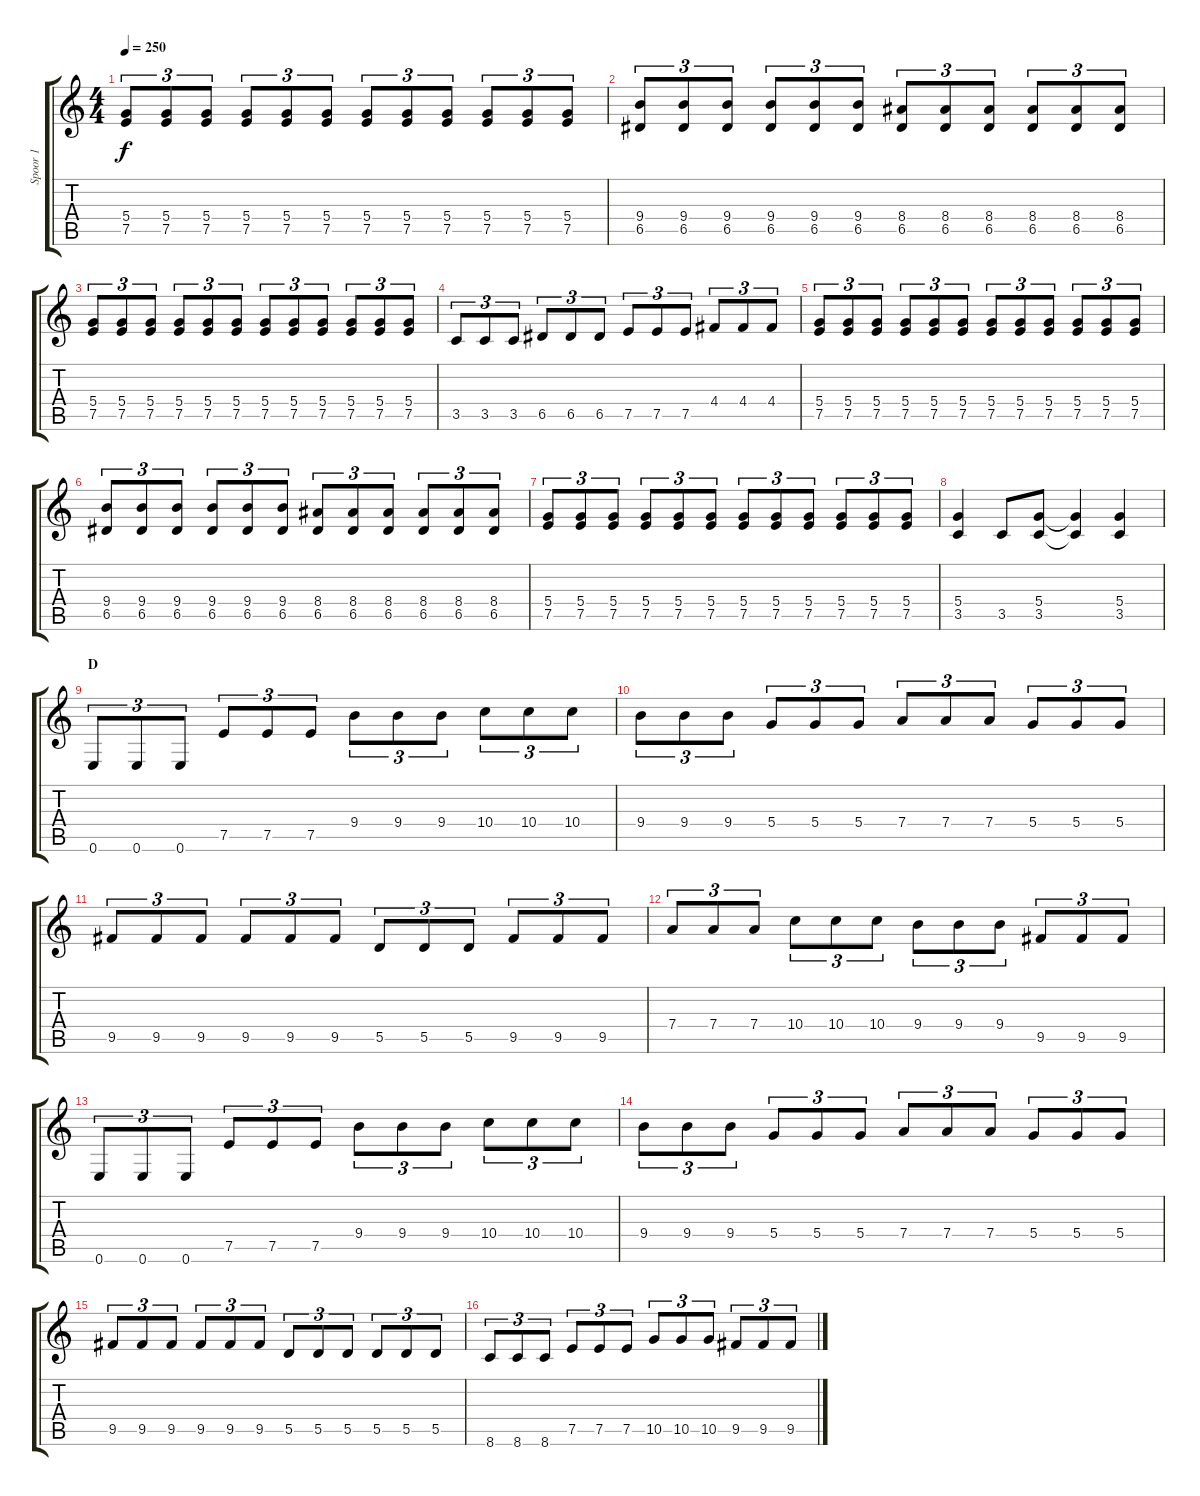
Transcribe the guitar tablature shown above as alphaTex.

\track ("Spoor 1" "Spoor 1") {instrument overdrivenguitar}
\staff {score tabs}
\tuning (E4 B3 G3 D3 A2 E2) {hide}
\ts (4 4)
\tempo 250
\clef g2
\ks c
(5.4 7.5).8{tu (3 2) dy f} (5.4 7.5).8{tu (3 2)} (5.4 7.5).8{tu (3 2)} (5.4 7.5).8{tu (3 2)} (5.4 7.5).8{tu (3 2)} (5.4 7.5).8{tu (3 2)} (5.4 7.5).8{tu (3 2)} (5.4 7.5).8{tu (3 2)} (5.4 7.5).8{tu (3 2)} (5.4 7.5).8{tu (3 2)} (5.4 7.5).8{tu (3 2)} (5.4 7.5).8{tu (3 2)} |
(9.4 6.5).8{tu (3 2)} (9.4 6.5).8{tu (3 2)} (9.4 6.5).8{tu (3 2)} (9.4 6.5).8{tu (3 2)} (9.4 6.5).8{tu (3 2)} (9.4 6.5).8{tu (3 2)} (8.4 6.5).8{tu (3 2)} (8.4 6.5).8{tu (3 2)} (8.4 6.5).8{tu (3 2)} (8.4 6.5).8{tu (3 2)} (8.4 6.5).8{tu (3 2)} (8.4 6.5).8{tu (3 2)} |
(5.4 7.5).8{tu (3 2)} (5.4 7.5).8{tu (3 2)} (5.4 7.5).8{tu (3 2)} (5.4 7.5).8{tu (3 2)} (5.4 7.5).8{tu (3 2)} (5.4 7.5).8{tu (3 2)} (5.4 7.5).8{tu (3 2)} (5.4 7.5).8{tu (3 2)} (5.4 7.5).8{tu (3 2)} (5.4 7.5).8{tu (3 2)} (5.4 7.5).8{tu (3 2)} (5.4 7.5).8{tu (3 2)} |
3.5.8{tu (3 2)} 3.5.8{tu (3 2)} 3.5.8{tu (3 2)} 6.5.8{tu (3 2)} 6.5.8{tu (3 2)} 6.5.8{tu (3 2)} 7.5.8{tu (3 2)} 7.5.8{tu (3 2)} 7.5.8{tu (3 2)} 4.4.8{tu (3 2)} 4.4.8{tu (3 2)} 4.4.8{tu (3 2)} |
(5.4 7.5).8{tu (3 2)} (5.4 7.5).8{tu (3 2)} (5.4 7.5).8{tu (3 2)} (5.4 7.5).8{tu (3 2)} (5.4 7.5).8{tu (3 2)} (5.4 7.5).8{tu (3 2)} (5.4 7.5).8{tu (3 2)} (5.4 7.5).8{tu (3 2)} (5.4 7.5).8{tu (3 2)} (5.4 7.5).8{tu (3 2)} (5.4 7.5).8{tu (3 2)} (5.4 7.5).8{tu (3 2)} |
(9.4 6.5).8{tu (3 2)} (9.4 6.5).8{tu (3 2)} (9.4 6.5).8{tu (3 2)} (9.4 6.5).8{tu (3 2)} (9.4 6.5).8{tu (3 2)} (9.4 6.5).8{tu (3 2)} (8.4 6.5).8{tu (3 2)} (8.4 6.5).8{tu (3 2)} (8.4 6.5).8{tu (3 2)} (8.4 6.5).8{tu (3 2)} (8.4 6.5).8{tu (3 2)} (8.4 6.5).8{tu (3 2)} |
(5.4 7.5).8{tu (3 2)} (5.4 7.5).8{tu (3 2)} (5.4 7.5).8{tu (3 2)} (5.4 7.5).8{tu (3 2)} (5.4 7.5).8{tu (3 2)} (5.4 7.5).8{tu (3 2)} (5.4 7.5).8{tu (3 2)} (5.4 7.5).8{tu (3 2)} (5.4 7.5).8{tu (3 2)} (5.4 7.5).8{tu (3 2)} (5.4 7.5).8{tu (3 2)} (5.4 7.5).8{tu (3 2)} |
(5.4 3.5).4 3.5.8 (5.4 3.5).8 (5.4{t} 3.5{t}).4 (5.4 3.5).4 |
\section ("" "D")
0.6.8{tu (3 2)} 0.6.8{tu (3 2)} 0.6.8{tu (3 2)} 7.5.8{tu (3 2)} 7.5.8{tu (3 2)} 7.5.8{tu (3 2)} 9.4.8{tu (3 2)} 9.4.8{tu (3 2)} 9.4.8{tu (3 2)} 10.4.8{tu (3 2)} 10.4.8{tu (3 2)} 10.4.8{tu (3 2)} |
9.4.8{tu (3 2)} 9.4.8{tu (3 2)} 9.4.8{tu (3 2)} 5.4.8{tu (3 2)} 5.4.8{tu (3 2)} 5.4.8{tu (3 2)} 7.4.8{tu (3 2)} 7.4.8{tu (3 2)} 7.4.8{tu (3 2)} 5.4.8{tu (3 2)} 5.4.8{tu (3 2)} 5.4.8{tu (3 2)} |
9.5.8{tu (3 2)} 9.5.8{tu (3 2)} 9.5.8{tu (3 2)} 9.5.8{tu (3 2)} 9.5.8{tu (3 2)} 9.5.8{tu (3 2)} 5.5.8{tu (3 2)} 5.5.8{tu (3 2)} 5.5.8{tu (3 2)} 9.5.8{tu (3 2)} 9.5.8{tu (3 2)} 9.5.8{tu (3 2)} |
7.4.8{tu (3 2)} 7.4.8{tu (3 2)} 7.4.8{tu (3 2)} 10.4.8{tu (3 2)} 10.4.8{tu (3 2)} 10.4.8{tu (3 2)} 9.4.8{tu (3 2)} 9.4.8{tu (3 2)} 9.4.8{tu (3 2)} 9.5.8{tu (3 2)} 9.5.8{tu (3 2)} 9.5.8{tu (3 2)} |
0.6.8{tu (3 2)} 0.6.8{tu (3 2)} 0.6.8{tu (3 2)} 7.5.8{tu (3 2)} 7.5.8{tu (3 2)} 7.5.8{tu (3 2)} 9.4.8{tu (3 2)} 9.4.8{tu (3 2)} 9.4.8{tu (3 2)} 10.4.8{tu (3 2)} 10.4.8{tu (3 2)} 10.4.8{tu (3 2)} |
9.4.8{tu (3 2)} 9.4.8{tu (3 2)} 9.4.8{tu (3 2)} 5.4.8{tu (3 2)} 5.4.8{tu (3 2)} 5.4.8{tu (3 2)} 7.4.8{tu (3 2)} 7.4.8{tu (3 2)} 7.4.8{tu (3 2)} 5.4.8{tu (3 2)} 5.4.8{tu (3 2)} 5.4.8{tu (3 2)} |
9.5.8{tu (3 2)} 9.5.8{tu (3 2)} 9.5.8{tu (3 2)} 9.5.8{tu (3 2)} 9.5.8{tu (3 2)} 9.5.8{tu (3 2)} 5.5.8{tu (3 2)} 5.5.8{tu (3 2)} 5.5.8{tu (3 2)} 5.5.8{tu (3 2)} 5.5.8{tu (3 2)} 5.5.8{tu (3 2)} |
8.6.8{tu (3 2)} 8.6.8{tu (3 2)} 8.6.8{tu (3 2)} 7.5.8{tu (3 2)} 7.5.8{tu (3 2)} 7.5.8{tu (3 2)} 10.5.8{tu (3 2)} 10.5.8{tu (3 2)} 10.5.8{tu (3 2)} 9.5.8{tu (3 2)} 9.5.8{tu (3 2)} 9.5.8{tu (3 2)}
